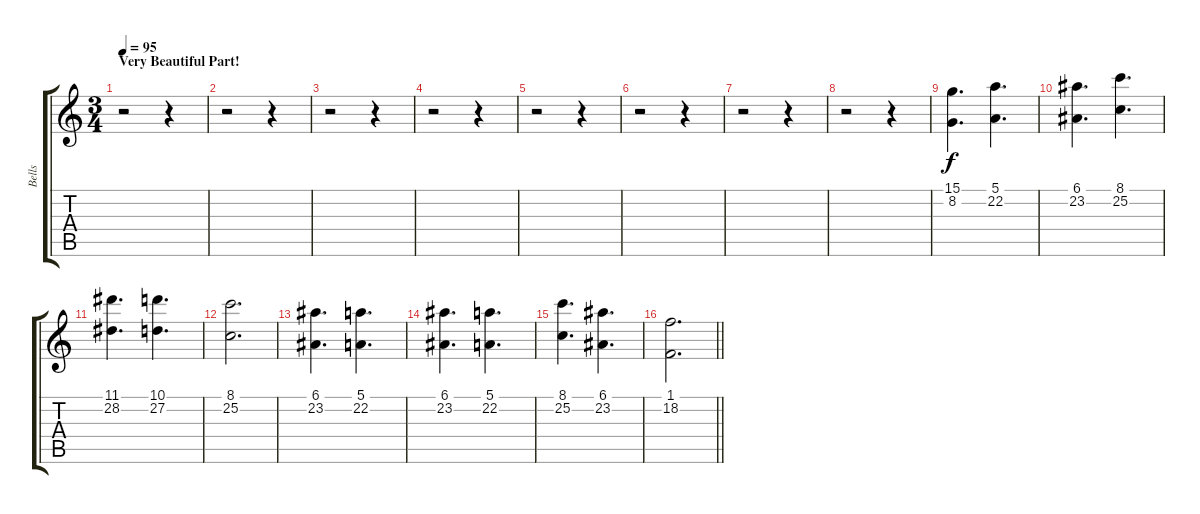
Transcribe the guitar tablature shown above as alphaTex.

\track ("Bells  " "Bells  ") {instrument tubularbells}
\staff {score tabs}
\tuning (E4 B3 G3 D3 A2 E2) {hide}
\ts (3 4)
\section ("" "Very Beautiful Part!")
\tempo 95
\clef g2
\ks c
r.2{dy f} r.4 |
r.2 r.4 |
r.2 r.4 |
r.2 r.4 |
r.2 r.4 |
r.2 r.4 |
r.2 r.4 |
r.2 r.4 |
(15.1 8.2).4{d} (5.1 22.2).4{d} |
(6.1 23.2).4{d} (8.1 25.2).4{d} |
(11.1 28.2).4{d} (10.1 27.2).4{d} |
(8.1 25.2).2{d} |
(6.1 23.2).4{d} (5.1 22.2).4{d} |
(6.1 23.2).4{d} (5.1 22.2).4{d} |
(8.1 25.2).4{d} (6.1 23.2).4{d} |
\barLineRight lightlight
(1.1 18.2).2{d}
